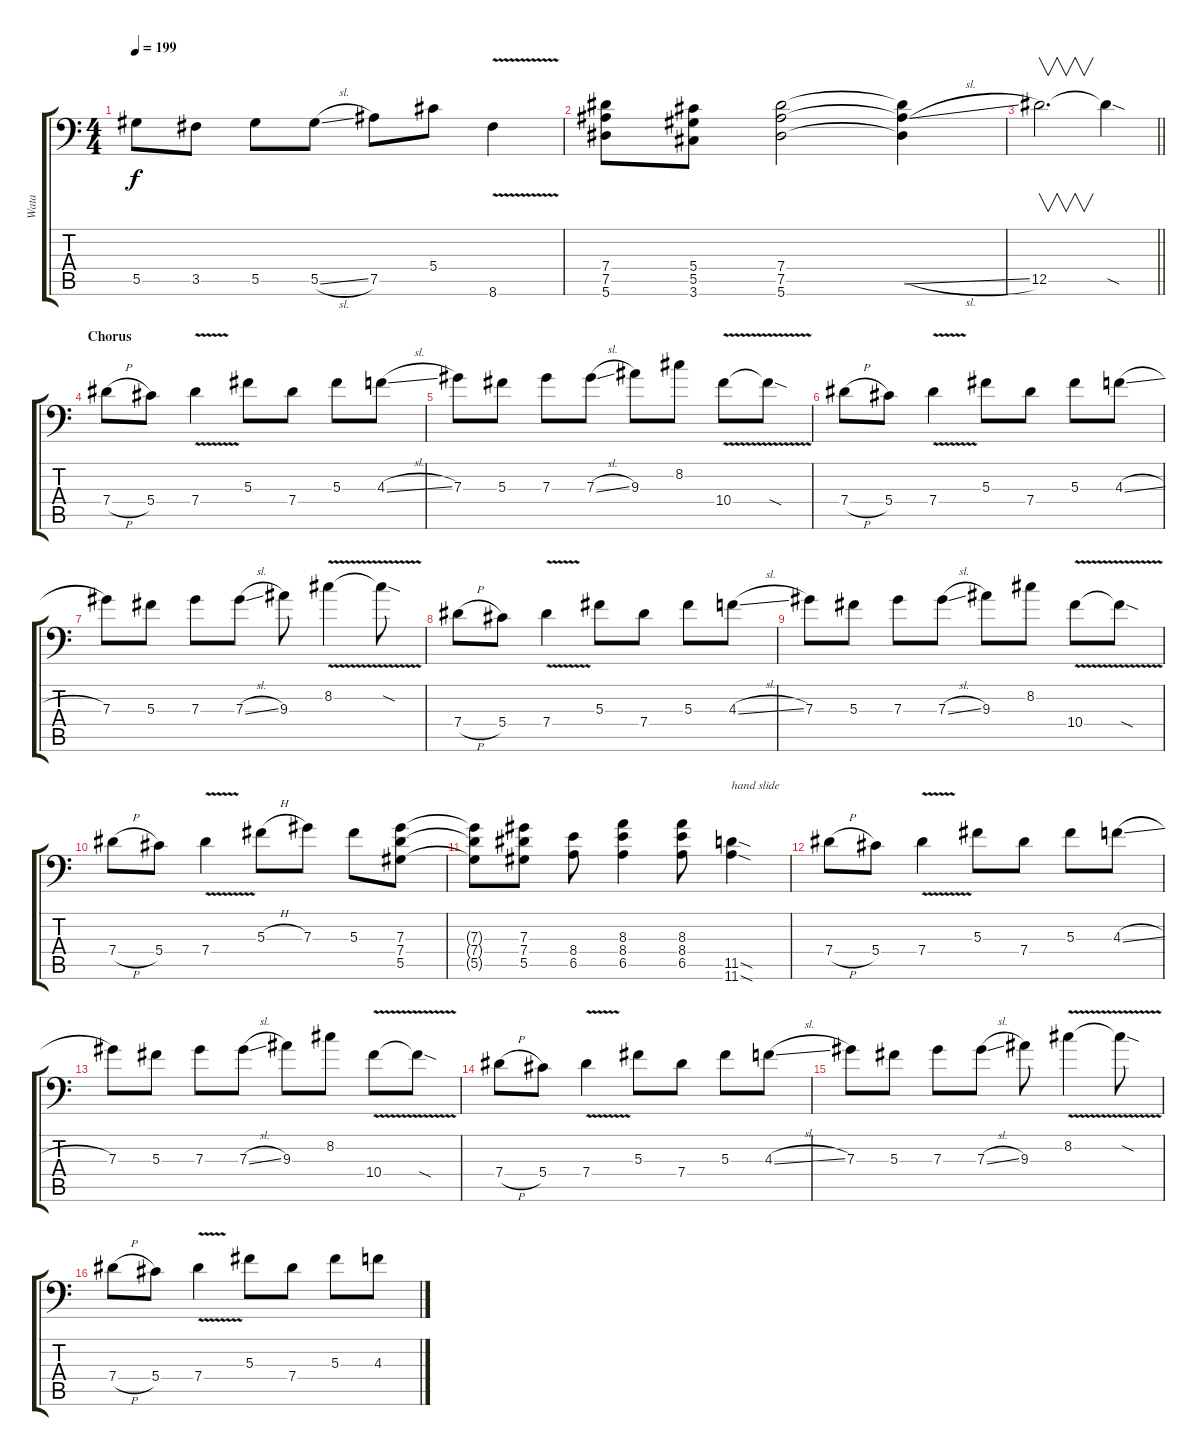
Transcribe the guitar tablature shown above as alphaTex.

\track ("Wata" "Wata") {instrument distortionguitar}
\staff {score tabs}
\tuning (Bb3 F3 Db3 Ab2 Eb2 Bb1) {hide}
\ts (4 4)
\tempo 199
\clef f4
\ks c
5.5.8{dy f} 3.5.8 5.5.8 5.5{sl}.8 7.5.8 5.4.8 8.6{v}.4 |
(7.4 7.5 5.6).8 (5.4 5.5 3.6).8 (7.4 7.5 5.6).2 (7.4{t} 7.5{sl t} 5.6{t}).4 |
\barLineRight lightlight
12.5.2{v d} 12.5{sod t}.4 |
\section ("" "Chorus")
7.4{h}.8 5.4.8 7.4{v}.4 5.3.8 7.4.8 5.3.8 4.3{sl}.8 |
7.3.8 5.3.8 7.3.8 7.3{sl}.8 9.3.8 8.2.8 10.4{v}.8 10.4{sod t}.8 |
7.4{h}.8 5.4.8 7.4{v}.4 5.3.8 7.4.8 5.3.8 4.3{sl}.8 |
7.3.8 5.3.8 7.3.8 7.3{sl}.8 9.3.8 8.2{v}.4 8.2{sod t}.8 |
7.4{h}.8 5.4.8 7.4{v}.4 5.3.8 7.4.8 5.3.8 4.3{sl}.8 |
7.3.8 5.3.8 7.3.8 7.3{sl}.8 9.3.8 8.2.8 10.4{v}.8 10.4{sod t}.8 |
7.4{h}.8 5.4.8 7.4{v}.4 5.3{h}.8 7.3.8 5.3.8 (7.3 7.4 5.5).8 |
(7.3{t} 7.4{t} 5.5{t}).8 (7.3 7.4 5.5).8 (8.4 6.5).8 (8.3 8.4 6.5).4 (8.3 8.4 6.5).8 (11.5{sod} 11.6{sod}).4{txt "hand slide"} |
7.4{h}.8 5.4.8 7.4{v}.4 5.3.8 7.4.8 5.3.8 4.3{sl}.8 |
7.3.8 5.3.8 7.3.8 7.3{sl}.8 9.3.8 8.2.8 10.4{v}.8 10.4{sod t}.8 |
7.4{h}.8 5.4.8 7.4{v}.4 5.3.8 7.4.8 5.3.8 4.3{sl}.8 |
7.3.8 5.3.8 7.3.8 7.3{sl}.8 9.3.8 8.2{v}.4 8.2{sod t}.8 |
7.4{h}.8 5.4.8 7.4{v}.4 5.3.8 7.4.8 5.3.8 4.3{sl}.8
